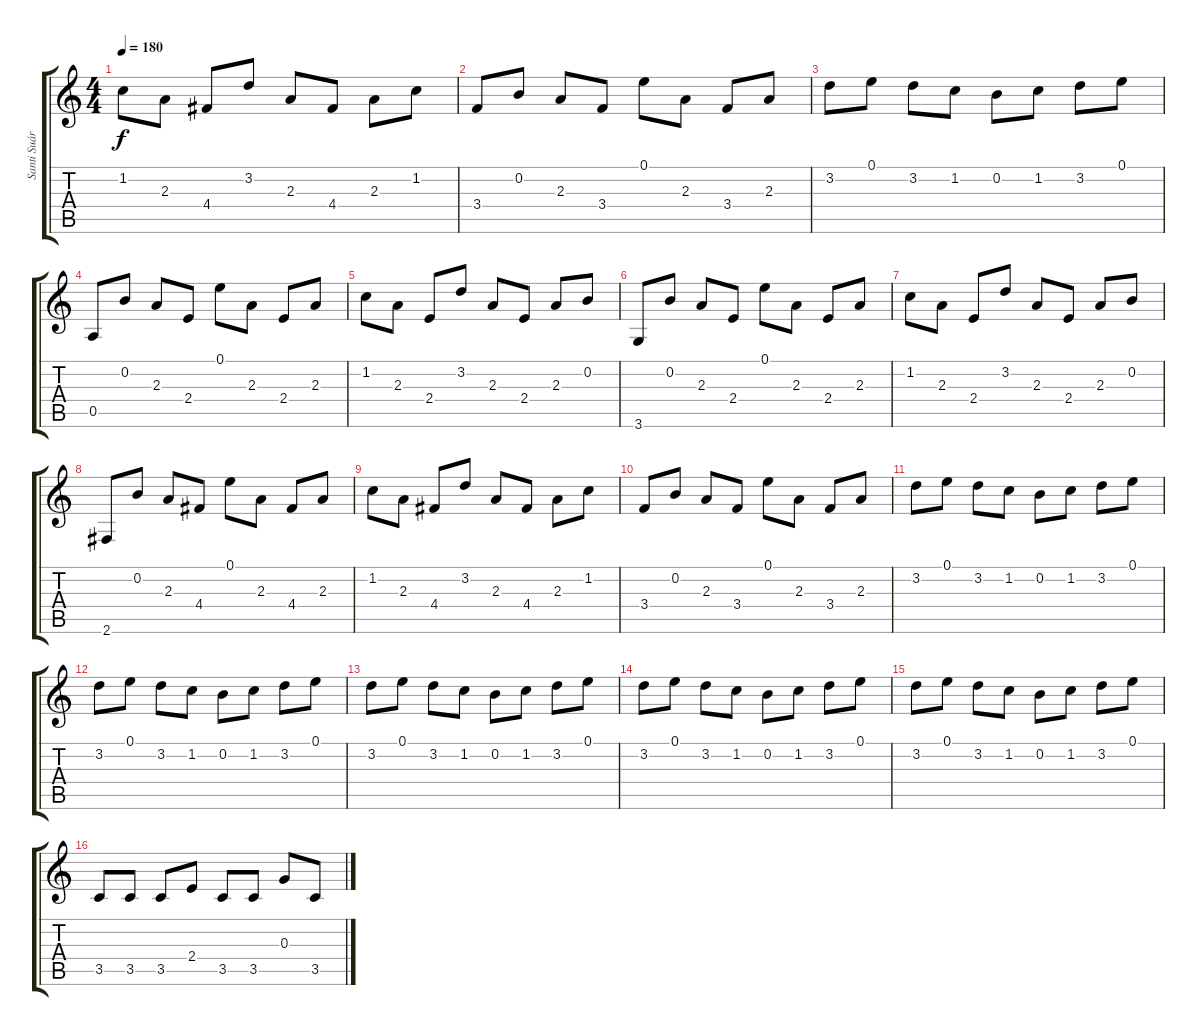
\track ("Santi Suárez" "Santi Suár") {instrument overdrivenguitar}
\staff {score tabs}
\tuning (E4 B3 G3 D3 A2 E2) {hide}
\ts (4 4)
\tempo 180
\clef g2
\ks c
1.2.8{dy f} 2.3.8 4.4.8 3.2.8 2.3.8 4.4.8 2.3.8 1.2.8 |
3.4.8 0.2.8 2.3.8 3.4.8 0.1.8 2.3.8 3.4.8 2.3.8 |
3.2.8 0.1.8 3.2.8 1.2.8 0.2.8 1.2.8 3.2.8 0.1.8 |
0.5.8 0.2.8 2.3.8 2.4.8 0.1.8 2.3.8 2.4.8 2.3.8 |
1.2.8 2.3.8 2.4.8 3.2.8 2.3.8 2.4.8 2.3.8 0.2.8 |
3.6.8 0.2.8 2.3.8 2.4.8 0.1.8 2.3.8 2.4.8 2.3.8 |
1.2.8 2.3.8 2.4.8 3.2.8 2.3.8 2.4.8 2.3.8 0.2.8 |
2.6.8 0.2.8 2.3.8 4.4.8 0.1.8 2.3.8 4.4.8 2.3.8 |
1.2.8 2.3.8 4.4.8 3.2.8 2.3.8 4.4.8 2.3.8 1.2.8 |
3.4.8 0.2.8 2.3.8 3.4.8 0.1.8 2.3.8 3.4.8 2.3.8 |
3.2.8 0.1.8 3.2.8 1.2.8 0.2.8 1.2.8 3.2.8 0.1.8 |
3.2.8 0.1.8 3.2.8 1.2.8 0.2.8 1.2.8 3.2.8 0.1.8 |
3.2.8 0.1.8 3.2.8 1.2.8 0.2.8 1.2.8 3.2.8 0.1.8 |
3.2.8 0.1.8 3.2.8 1.2.8 0.2.8 1.2.8 3.2.8 0.1.8 |
3.2.8 0.1.8 3.2.8 1.2.8 0.2.8 1.2.8 3.2.8 0.1.8 |
3.5.8 3.5.8 3.5.8 2.4.8 3.5.8 3.5.8 0.3.8 3.5.8
